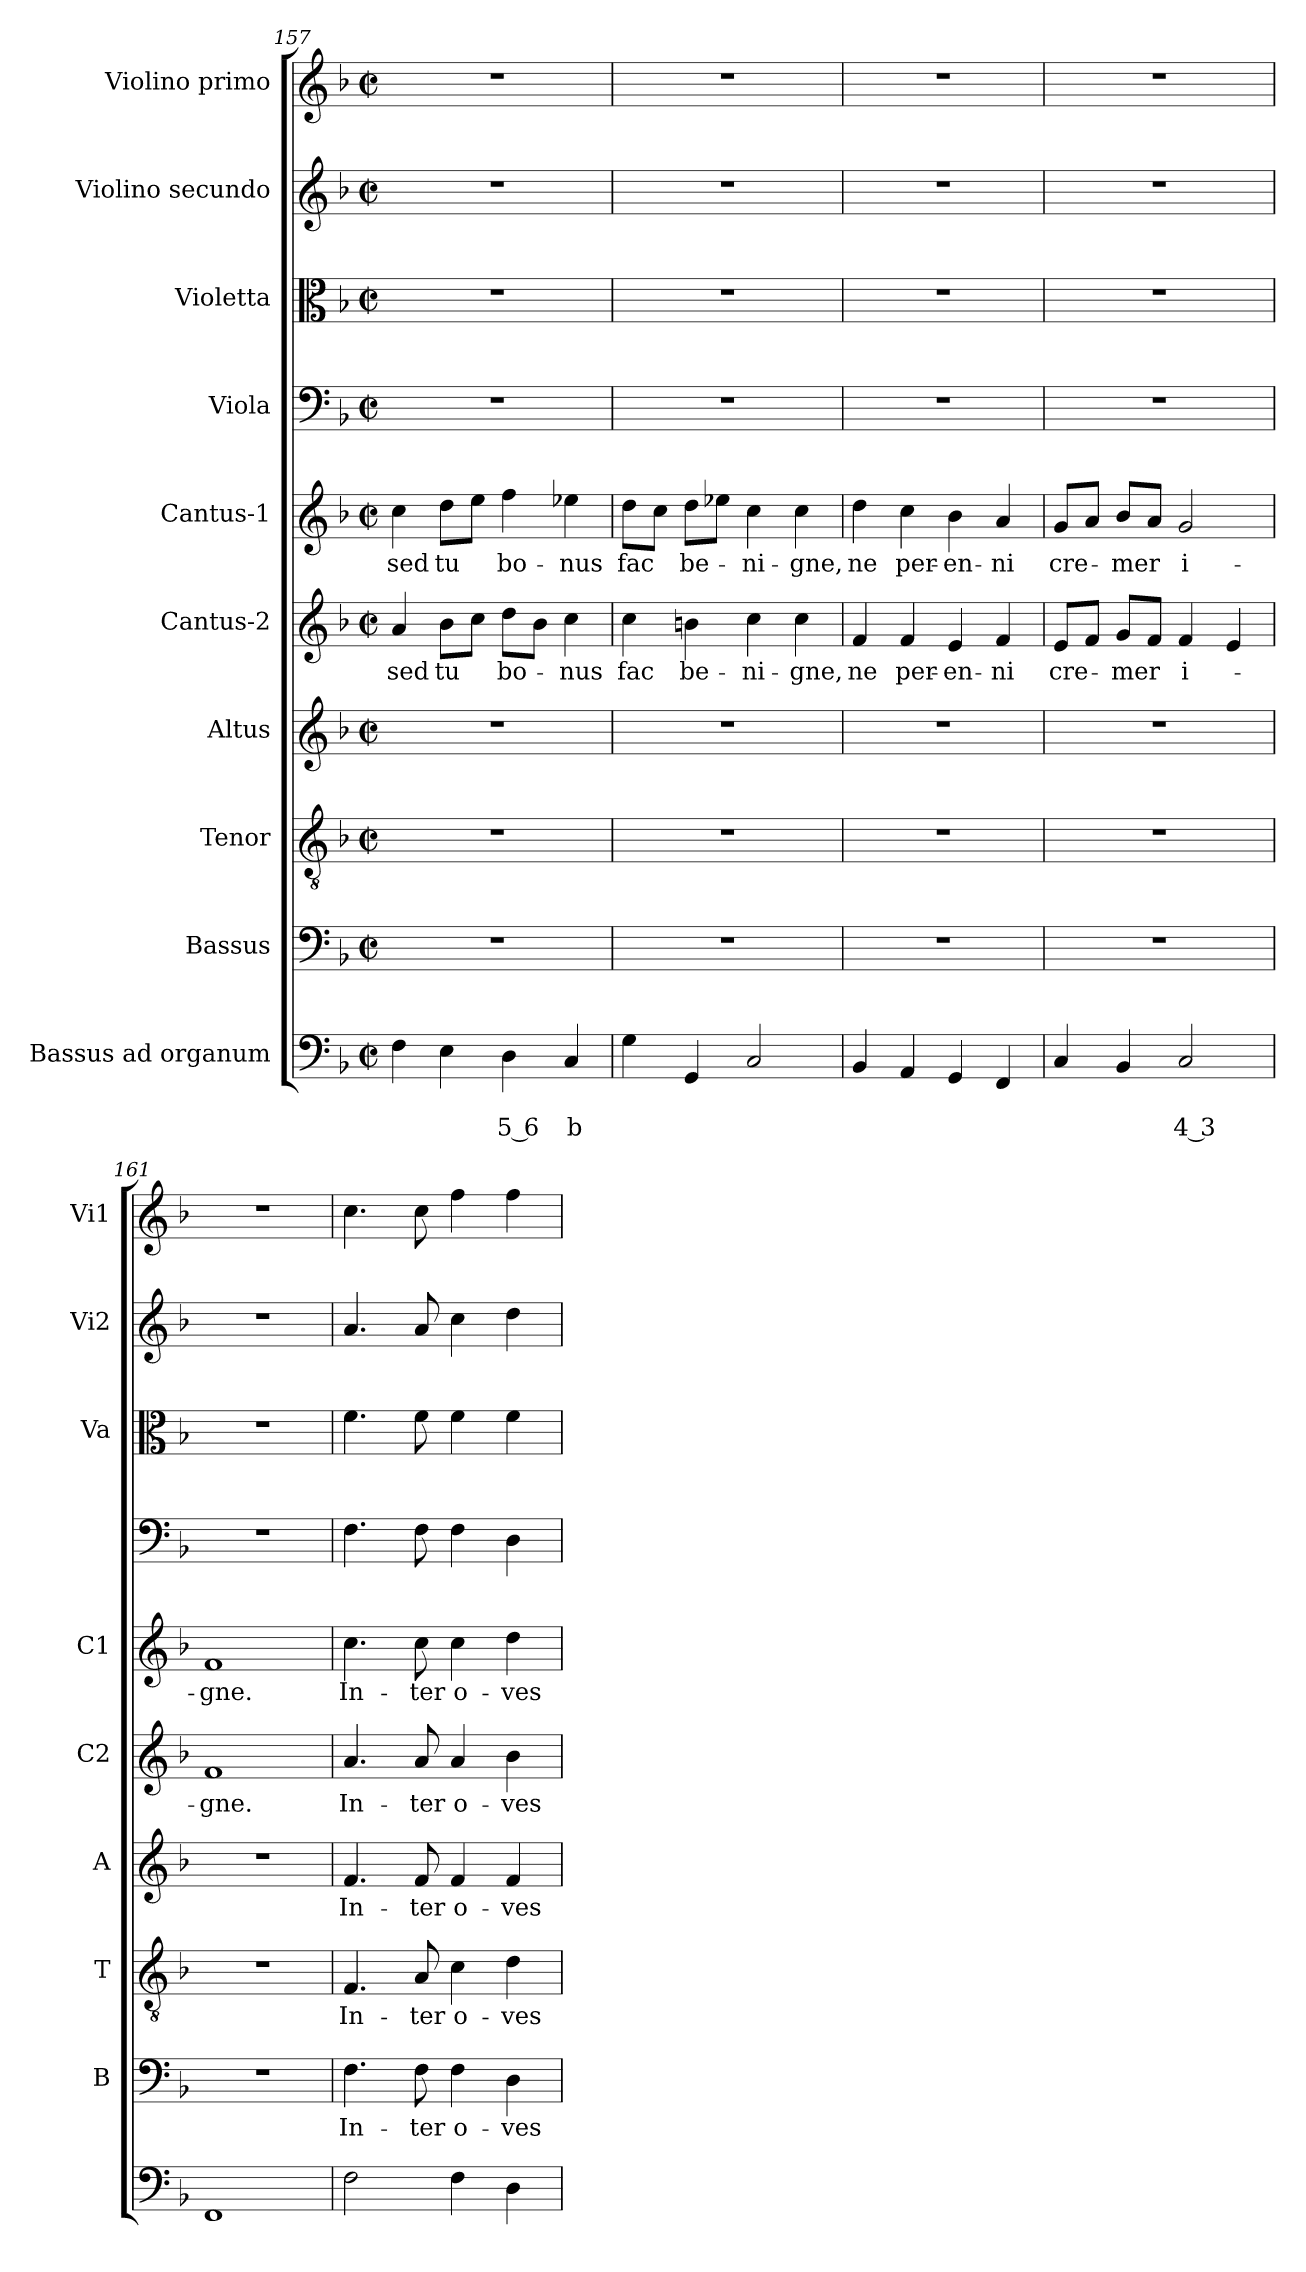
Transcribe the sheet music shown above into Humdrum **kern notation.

**kern	**text	**text	**kern	**text	**kern	**text	**kern	**text	**kern	**text	**kern	**text	**kern	**kern	**kern	**kern
*part10	*part10	*part10	*part9	*part9	*part8	*part8	*part7	*part7	*part6	*part6	*part5	*part5	*part4	*part3	*part2	*part1
*staff10	*staff10	*staff10	*staff9	*staff9	*staff8	*staff8	*staff7	*staff7	*staff6	*staff6	*staff5	*staff5	*staff4	*staff3	*staff2	*staff1
*I"Bassus ad  organum	*	*	*I"Bassus	*	*I"Tenor	*	*I"Altus	*	*I"Cantus-2	*	*I"Cantus-1	*	*I"Viola	*I"Violetta	*I"Violino secundo	*I"Violino primo
*	*	*	*I'B	*	*I'T	*	*I'A	*	*I'C2	*	*I'C1	*	*	*I'Va	*I'Vi2	*I'Vi1
*clefF4	*	*	*clefF4	*	*clefGv2	*	*clefG2	*	*clefG2	*	*clefG2	*	*clefF4	*clefC3	*clefG2	*clefG2
*k[b-]	*	*	*k[b-]	*	*k[b-]	*	*k[b-]	*	*k[b-]	*	*k[b-]	*	*k[b-]	*k[b-]	*k[b-]	*k[b-]
*F:	*	*	*F:	*	*F:	*	*F:	*	*F:	*	*F:	*	*F:	*F:	*F:	*F:
*M2/2	*	*	*M2/2	*	*M2/2	*	*M2/2	*	*M2/2	*	*M2/2	*	*M2/2	*M2/2	*M2/2	*M2/2
*met(c|)	*	*	*met(c|)	*	*met(c|)	*	*met(c|)	*	*met(c|)	*	*met(c|)	*	*met(c|)	*met(c|)	*met(c|)	*met(c|)
=157	=157	=157	=157	=157	=157	=157	=157	=157	=157	=157	=157	=157	=157	=157	=157	=157
!	!	!	!	!	!	!	!	!	!	!LO:LY:b	!	!LO:LY:b	!	!	!	!
4F\	.	.	1r	.	1r	.	1r	.	4a/	sed	4cc\	sed	1r	1r	1r	1r
!	!	!	!	!	!	!	!	!	!	!LO:LY:b	!	!LO:LY:b	!	!	!	!
4E\	.	.	.	.	.	.	.	.	8b-\L	tu	8dd\L	tu	.	.	.	.
.	.	.	.	.	.	.	.	.	8cc\J	.	8ee\J	.	.	.	.	.
!	!	!LO:LY:b	!	!	!	!	!	!	!	!LO:LY:b	!	!LO:LY:b	!	!	!	!
4D\	.	5 6	.	.	.	.	.	.	8dd\L	bo-	4ff\	bo-	.	.	.	.
.	.	.	.	.	.	.	.	.	8b-\J	.	.	.	.	.	.	.
!	!	!LO:LY:b	!	!	!	!	!	!	!	!LO:LY:b	!	!LO:LY:b	!	!	!	!
4C/	.	b	.	.	.	.	.	.	4cc\	-nus	4ee-X\	-nus	.	.	.	.
=158	=158	=158	=158	=158	=158	=158	=158	=158	=158	=158	=158	=158	=158	=158	=158	=158
!	!	!	!	!	!	!	!	!	!	!LO:LY:b	!	!LO:LY:b	!	!	!	!
4G\	.	.	1r	.	1r	.	1r	.	4cc\	fac	8dd\L	fac	1r	1r	1r	1r
.	.	.	.	.	.	.	.	.	.	.	8cc\J	.	.	.	.	.
!	!	!	!	!	!	!	!	!	!	!LO:LY:b	!	!LO:LY:b	!	!	!	!
4GG/	.	.	.	.	.	.	.	.	4bn\	be-	8dd\L	be-	.	.	.	.
.	.	.	.	.	.	.	.	.	.	.	8ee-X\J	.	.	.	.	.
!	!	!	!	!	!	!	!	!	!	!LO:LY:b	!	!LO:LY:b	!	!	!	!
2C/	.	.	.	.	.	.	.	.	4cc\	-ni-	4cc\	-ni-	.	.	.	.
!	!	!	!	!	!	!	!	!	!	!LO:LY:b	!	!LO:LY:b	!	!	!	!
.	.	.	.	.	.	.	.	.	4cc\	-gne,	4cc\	-gne,	.	.	.	.
=159	=159	=159	=159	=159	=159	=159	=159	=159	=159	=159	=159	=159	=159	=159	=159	=159
!	!	!	!	!	!	!	!	!	!	!LO:LY:b	!	!LO:LY:b	!	!	!	!
4BB-/	.	.	1r	.	1r	.	1r	.	4f/	ne	4dd\	ne	1r	1r	1r	1r
!	!	!	!	!	!	!	!	!	!	!LO:LY:b	!	!LO:LY:b	!	!	!	!
4AA/	.	.	.	.	.	.	.	.	4f/	per-	4cc\	per-	.	.	.	.
!	!	!	!	!	!	!	!	!	!	!LO:LY:b	!	!LO:LY:b	!	!	!	!
4GG/	.	.	.	.	.	.	.	.	4e/	-en-	4b-\	-en-	.	.	.	.
!	!	!	!	!	!	!	!	!	!	!LO:LY:b	!	!LO:LY:b	!	!	!	!
4FF/	.	.	.	.	.	.	.	.	4f/	-ni	4a/	-ni	.	.	.	.
=160	=160	=160	=160	=160	=160	=160	=160	=160	=160	=160	=160	=160	=160	=160	=160	=160
!	!	!	!	!	!	!	!	!	!	!LO:LY:b	!	!LO:LY:b	!	!	!	!
4C/	.	.	1r	.	1r	.	1r	.	8e/L	cre-	8g/L	cre-	1r	1r	1r	1r
.	.	.	.	.	.	.	.	.	8f/J	.	8a/J	.	.	.	.	.
!	!	!	!	!	!	!	!	!	!	!LO:LY:b	!	!LO:LY:b	!	!	!	!
4BB-/	.	.	.	.	.	.	.	.	8g/L	-mer	8b-/L	-mer	.	.	.	.
.	.	.	.	.	.	.	.	.	8f/J	.	8a/J	.	.	.	.	.
!	!	!LO:LY:b	!	!	!	!	!	!	!	!LO:LY:b	!	!LO:LY:b	!	!	!	!
2C/	.	4 3	.	.	.	.	.	.	4f/	i-	2g/	i-	.	.	.	.
.	.	.	.	.	.	.	.	.	4e/	.	.	.	.	.	.	.
=161	=161	=161	=161	=161	=161	=161	=161	=161	=161	=161	=161	=161	=161	=161	=161	=161
!	!	!	!	!	!	!	!	!	!	!LO:LY:b	!	!LO:LY:b	!	!	!	!
1FF	.	.	1r	.	1r	.	1r	.	1f	-gne.	1f	-gne.	1r	1r	1r	1r
!!LO:LB:g=z
=162	=162	=162	=162	=162	=162	=162	=162	=162	=162	=162	=162	=162	=162	=162	=162	=162
!	!	!	!	!LO:LY:b	!	!LO:LY:b	!	!LO:LY:b	!	!LO:LY:b	!	!LO:LY:b	!	!	!	!
2F\	.	.	4.F\	In-	4.F/	In-	4.f/	In-	4.a/	In-	4.cc\	In-	4.F\	4.f\	4.a/	4.cc\
!	!	!	!	!LO:LY:b	!	!LO:LY:b	!	!LO:LY:b	!	!LO:LY:b	!	!LO:LY:b	!	!	!	!
.	.	.	8F\	-ter	8A/	-ter	8f/	-ter	8a/	-ter	8cc\	-ter	8F\	8f\	8a/	8cc\
!	!	!	!	!LO:LY:b	!	!LO:LY:b	!	!LO:LY:b	!	!LO:LY:b	!	!LO:LY:b	!	!	!	!
4F\	.	.	4F\	o-	4c\	o-	4f/	o-	4a/	o-	4cc\	o-	4F\	4f\	4cc\	4ff\
!	!	!	!	!LO:LY:b	!	!LO:LY:b	!	!LO:LY:b	!	!LO:LY:b	!	!LO:LY:b	!	!	!	!
4D\	.	.	4D\	-ves	4d\	-ves	4f/	-ves	4b-\	-ves	4dd\	-ves	4D\	4f\	4dd\	4ff\
=	=	=	=	=	=	=	=	=	=	=	=	=	=	=	=	=
*-	*-	*-	*-	*-	*-	*-	*-	*-	*-	*-	*-	*-	*-	*-	*-	*-
